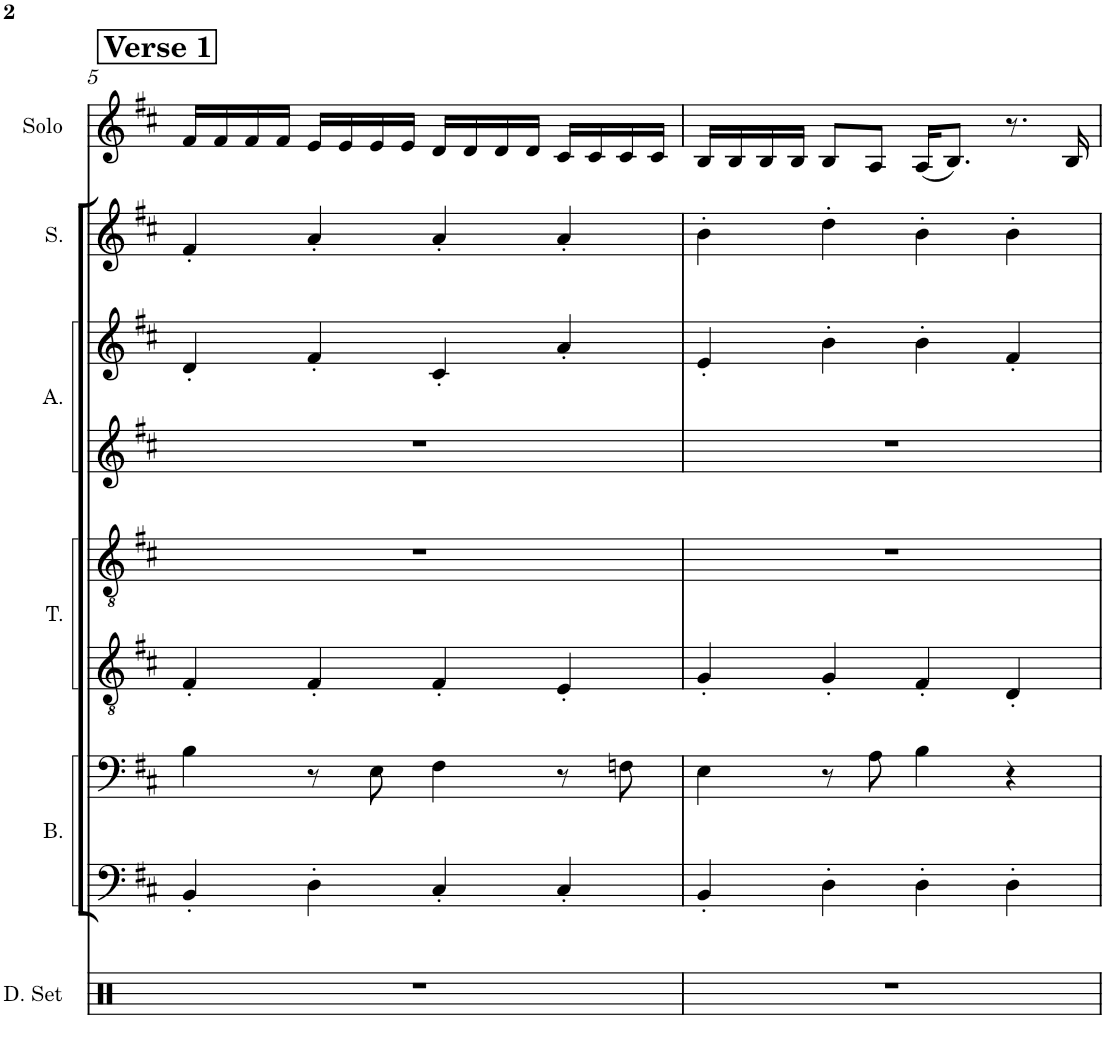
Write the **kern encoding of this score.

**kern	**kern	**kern	**kern	**kern	**kern	**kern	**kern	**kern
*part6	*part5	*part5	*part4	*part4	*part3	*part3	*part2	*part1
*staff9	*staff8	*staff7	*staff6	*staff5	*staff4	*staff3	*staff2	*staff1
*I"Drumset	*I"Bass	*	*I"Tenor	*	*I"Alto	*	*I"Soprano	*I"Solo
*I'D. Set	*I'B.	*	*I'T.	*	*I'A.	*	*I'S.	*I'Solo
!!LO:PB:g=z
*clefX	*clefF4	*clefF4	*clefGv2	*clefGv2	*clefG2	*clefG2	*clefG2	*clefG2
*k[]	*k[f#c#]	*k[f#c#]	*k[f#c#]	*k[f#c#]	*k[f#c#]	*k[f#c#]	*k[f#c#]	*k[f#c#]
*M4/4	*M4/4	*M4/4	*M4/4	*M4/4	*M4/4	*M4/4	*M4/4	*M4/4
!!LO:REH:place=s1:a:B:cj:fs=14:t=Verse 1
=5	=5	=5	=5	=5	=5	=5	=5	=5
1r	4BB'/	4B\	4F#'/	1r	1r	4d'/	4f#'/	16f#/LL
.	.	.	.	.	.	.	.	16f#/
.	.	.	.	.	.	.	.	16f#/
.	.	.	.	.	.	.	.	16f#/JJ
.	4D'\	8r	4F#'/	.	.	4f#'/	4a'/	16e/LL
.	.	.	.	.	.	.	.	16e/
.	.	8E\	.	.	.	.	.	16e/
.	.	.	.	.	.	.	.	16e/JJ
.	4C#'/	4F#\	4F#'/	.	.	4c#'/	4a'/	16d/LL
.	.	.	.	.	.	.	.	16d/
.	.	.	.	.	.	.	.	16d/
.	.	.	.	.	.	.	.	16d/JJ
.	4C#'/	8r	4E'/	.	.	4a'/	4a'/	16c#/LL
.	.	.	.	.	.	.	.	16c#/
.	.	8Fn\	.	.	.	.	.	16c#/
.	.	.	.	.	.	.	.	16c#/JJ
=6	=6	=6	=6	=6	=6	=6	=6	=6
1r	4BB'/	4E\	4G'/	1r	1r	4e'/	4b'\	16B/LL
.	.	.	.	.	.	.	.	16B/
.	.	.	.	.	.	.	.	16B/
.	.	.	.	.	.	.	.	16B/JJ
.	4D'\	8r	4G'/	.	.	4b'\	4dd'\	8B/L
.	.	8A\	.	.	.	.	.	8A/J
.	4D'\	4B\	4F#'/	.	.	4b'\	4b'\	(<16A/KL
.	.	.	.	.	.	.	.	8.B/J)
.	4D'\	4r	4D'/	.	.	4f#'/	4b'\	8.r
.	.	.	.	.	.	.	.	16B/
=	=	=	=	=	=	=	=	=
*-	*-	*-	*-	*-	*-	*-	*-	*-
